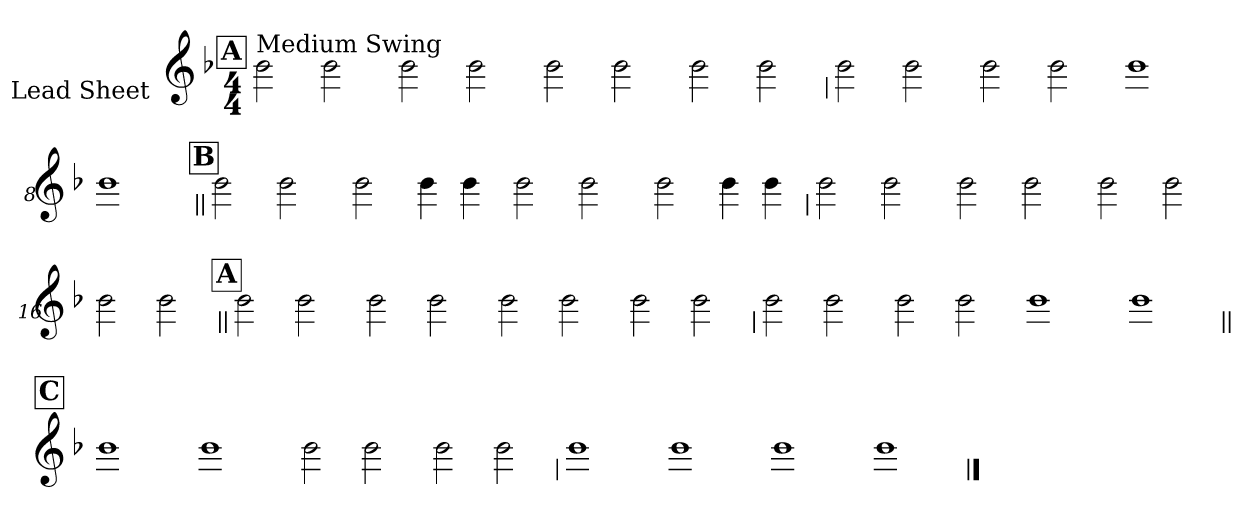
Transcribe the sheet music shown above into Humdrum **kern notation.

**kern
*part1
*staff1
*I"Lead Sheet
*stria0
*clefG2
*k[b-]
*F:
*M4/4
!!LO:REH:place=s1:a:t=A
=1||
!LO:TX:a:t=Medium Swing
2b-
2b-
=2-
2b-
2b-
=3-
2b-
2b-
=4-
2b-
2b-
!!LO:LB:g=z
=5
2b-
2b-
=6-
2b-
2b-
=7-
1b-
=8-
1b-
!!LO:LB:g=z
!!LO:REH:place=s1:a:t=B
=9||
2b-
2b-
=10-
2b-
4b-
4b-
=11-
2b-
2b-
=12-
2b-
4b-
4b-
!!LO:LB:g=z
=13
2b-
2b-
=14-
2b-
2b-
=15-
2b-
2b-
=16-
2b-
2b-
!!LO:LB:g=z
!!LO:REH:place=s1:a:t=A
=17||
2b-
2b-
=18-
2b-
2b-
=19-
2b-
2b-
=20-
2b-
2b-
!!LO:LB:g=z
=21
2b-
2b-
=22-
2b-
2b-
=23-
1b-
=24-
1b-
!!LO:LB:g=z
!!LO:REH:place=s1:a:t=C
=25||
1b-
=26-
1b-
=27-
2b-
2b-
=28-
2b-
2b-
!!LO:LB:g=z
=29
1b-
=30-
1b-
=31-
1b-
=32-
1b-
==
*-
